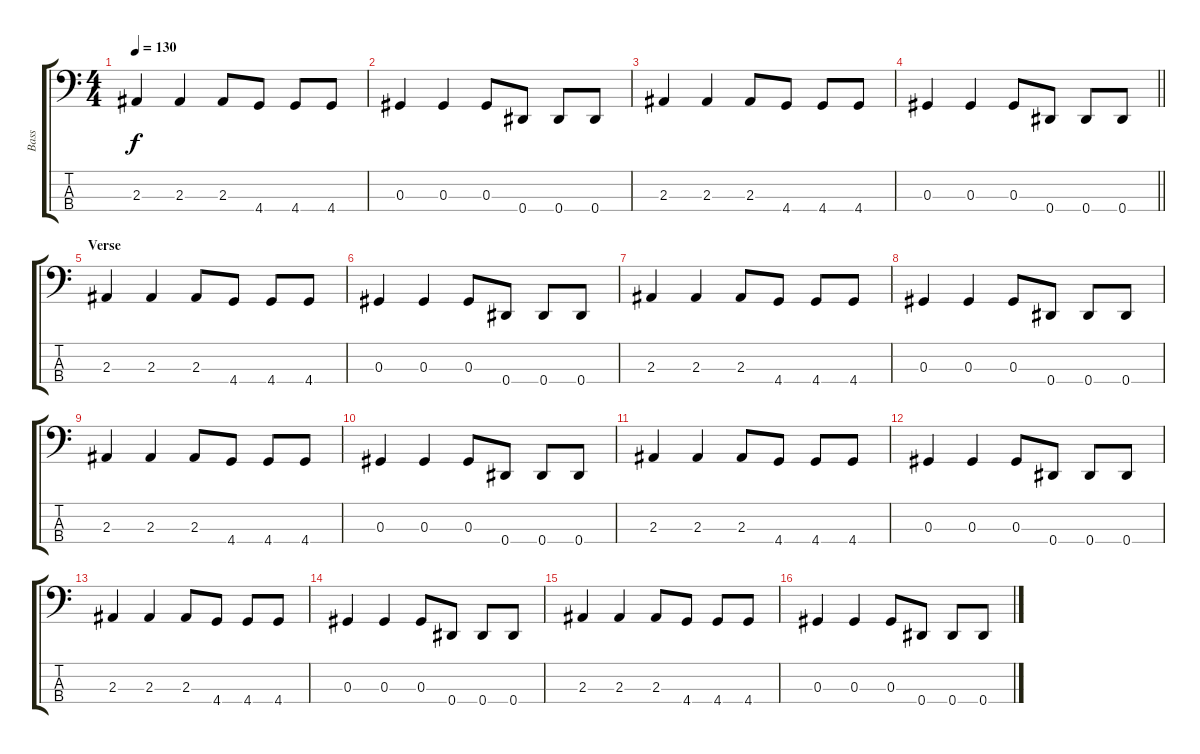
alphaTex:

\track ("Bass" "Bass") {instrument electricbassfinger}
\staff {score tabs}
\tuning (Gb2 Db2 Ab1 Eb1) {hide}
\ts (4 4)
\tempo 130
\clef f4
\ks c
2.3.4{dy f} 2.3.4 2.3.8 4.4.8 4.4.8 4.4.8 |
0.3.4 0.3.4 0.3.8 0.4.8 0.4.8 0.4.8 |
2.3.4 2.3.4 2.3.8 4.4.8 4.4.8 4.4.8 |
\barLineRight lightlight
0.3.4 0.3.4 0.3.8 0.4.8 0.4.8 0.4.8 |
\section ("" "Verse")
2.3.4 2.3.4 2.3.8 4.4.8 4.4.8 4.4.8 |
0.3.4 0.3.4 0.3.8 0.4.8 0.4.8 0.4.8 |
2.3.4 2.3.4 2.3.8 4.4.8 4.4.8 4.4.8 |
0.3.4 0.3.4 0.3.8 0.4.8 0.4.8 0.4.8 |
2.3.4 2.3.4 2.3.8 4.4.8 4.4.8 4.4.8 |
0.3.4 0.3.4 0.3.8 0.4.8 0.4.8 0.4.8 |
2.3.4 2.3.4 2.3.8 4.4.8 4.4.8 4.4.8 |
0.3.4 0.3.4 0.3.8 0.4.8 0.4.8 0.4.8 |
2.3.4 2.3.4 2.3.8 4.4.8 4.4.8 4.4.8 |
0.3.4 0.3.4 0.3.8 0.4.8 0.4.8 0.4.8 |
2.3.4 2.3.4 2.3.8 4.4.8 4.4.8 4.4.8 |
0.3.4 0.3.4 0.3.8 0.4.8 0.4.8 0.4.8
